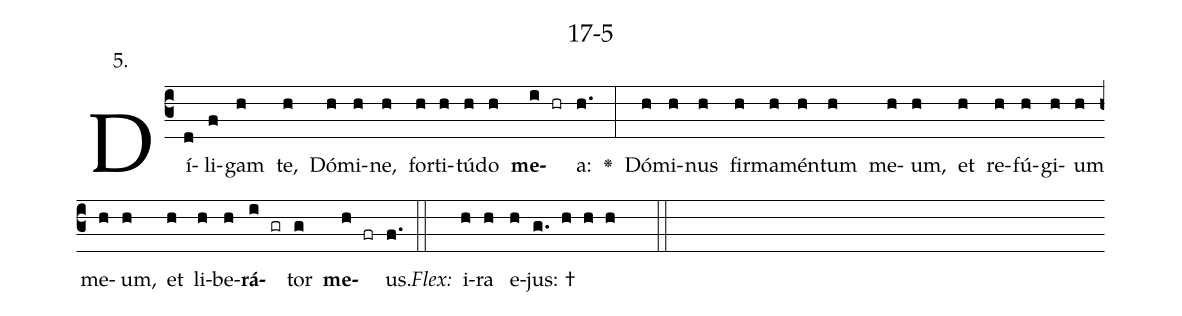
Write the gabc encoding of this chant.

name: 17-5;
annotation: 5.;
%%
(c3)Dí(d)li(f)gam(h) te,(h) Dó(h)mi(h)ne,(h) for(h)ti(h)tú(h)do(h) <b>me</b>(i hr)a:(h.) <v>\greheightstar</v>(:) Dó(h)mi(h)nus(h) fir(h)ma(h)mén(h)tum(h) me(h)um,(h) et(h) re(h)fú(h)gi(h)um(h) me(h)um,(h) et(h) li(h)be(h)<b>rá</b>(i gr)tor(g) <b>me</b>(h fr)us.(f.) (::)
<i>Flex:</i>()  i(h)ra(h) e(h)jus: †(g. h h h  ::)

%E(h) u(h) o(i) u(g) a(h) e.(f.) (::)
